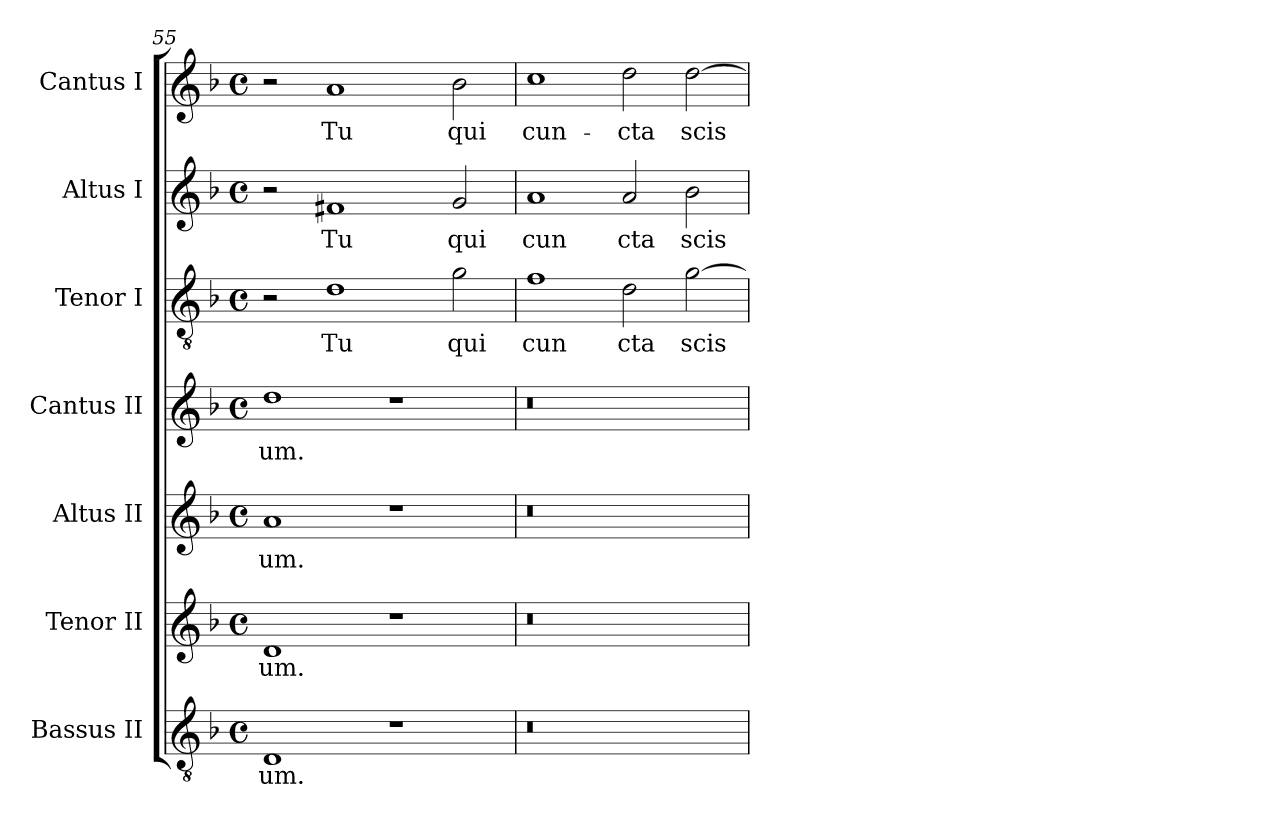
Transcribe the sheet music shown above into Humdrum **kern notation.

**kern	**text	**kern	**text	**kern	**text	**kern	**text	**kern	**text	**kern	**text	**kern	**text
*part7	*part7	*part6	*part6	*part5	*part5	*part4	*part4	*part3	*part3	*part2	*part2	*part1	*part1
*staff7	*staff7	*staff6	*staff6	*staff5	*staff5	*staff4	*staff4	*staff3	*staff3	*staff2	*staff2	*staff1	*staff1
*I"Bassus II	*	*I"Tenor II	*	*I"Altus II	*	*I"Cantus II	*	*I"Tenor I	*	*I"Altus I	*	*I"Cantus I	*
!!LO:PB:g=z
*clefGv2	*	*clefG2	*	*clefG2	*	*clefG2	*	*clefGv2	*	*clefG2	*	*clefG2	*
*k[b-]	*	*k[b-]	*	*k[b-]	*	*k[b-]	*	*k[b-]	*	*k[b-]	*	*k[b-]	*
*F:	*	*F:	*	*F:	*	*F:	*	*F:	*	*F:	*	*F:	*
*M4/4	*	*M4/4	*	*M4/4	*	*M4/4	*	*M4/4	*	*M4/4	*	*M4/4	*
*met(c)	*	*met(c)	*	*met(c)	*	*met(c)	*	*met(c)	*	*met(c)	*	*met(c)	*
=55	=55	=55	=55	=55	=55	=55	=55	=55	=55	=55	=55	=55	=55
!	!LO:LY:b:cj	!	!LO:LY:b:cj	!	!LO:LY:b:cj	!	!LO:LY:b:cj	!	!	!	!	!	!
1D	um.	1d	um.	1a	-um.	1dd	um.	2r	.	2r	.	2r	.
!	!	!	!	!	!	!	!	!	!LO:LY:b:cj	!	!LO:LY:b:cj	!	!LO:LY:b:cj
.	.	.	.	.	.	.	.	1d	Tu	1f#X	Tu	1a	Tu
1r	.	1r	.	1r	.	1r	.	.	.	.	.	.	.
!	!	!	!	!	!	!	!	!	!LO:LY:b:cj	!	!LO:LY:b:cj	!	!LO:LY:b:cj
.	.	.	.	.	.	.	.	2g\	qui	2g/	qui	2b-\	qui
=56	=56	=56	=56	=56	=56	=56	=56	=56	=56	=56	=56	=56	=56
!	!	!	!	!	!	!	!	!	!LO:LY:b:cj	!	!LO:LY:b:cj	!	!LO:LY:b:cj
0r	.	0r	.	0r	.	0r	.	1f	cun	1a	cun	1cc	cun-
!	!	!	!	!	!	!	!	!	!LO:LY:b:cj	!	!LO:LY:b:cj	!	!LO:LY:b:cj
.	.	.	.	.	.	.	.	2d\	cta	2a/	cta	2dd\	-cta
!	!	!	!	!	!	!	!	!	!LO:LY:b	!	!LO:LY:b:cj	!	!LO:LY:b
.	.	.	.	.	.	.	.	[>2g\	scis	2b-\	scis	[>2dd\	scis
=	=	=	=	=	=	=	=	=	=	=	=	=	=
*-	*-	*-	*-	*-	*-	*-	*-	*-	*-	*-	*-	*-	*-
